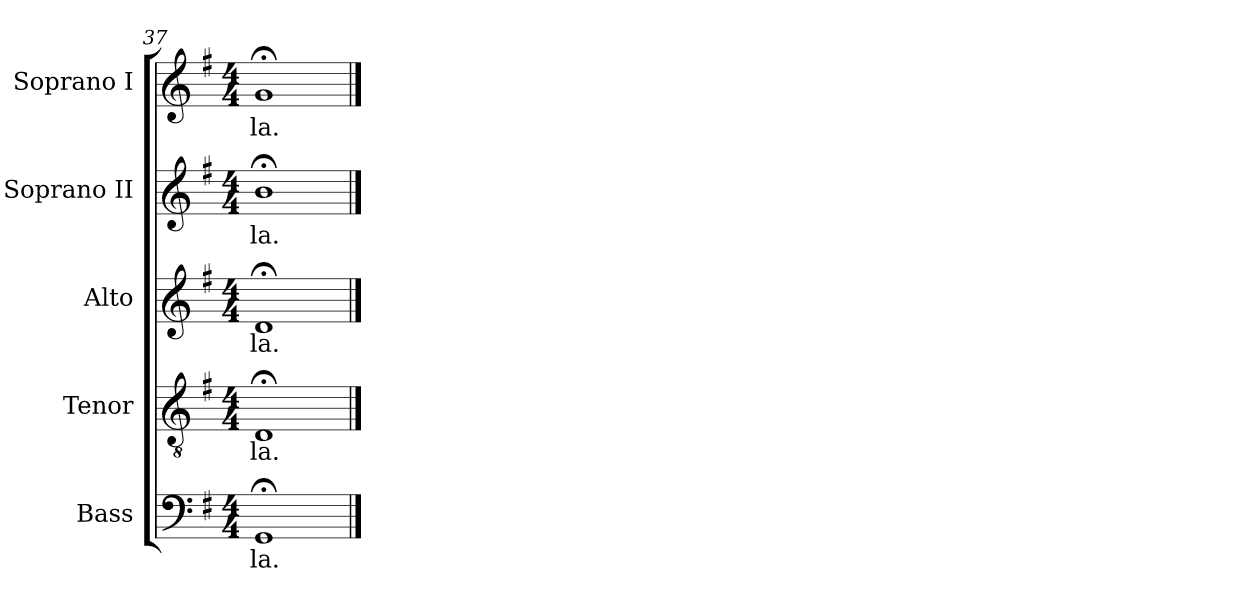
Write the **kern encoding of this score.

**kern	**text	**kern	**text	**kern	**text	**kern	**text	**kern	**text
*part5	*part5	*part4	*part4	*part3	*part3	*part2	*part2	*part1	*part1
*staff5	*staff5	*staff4	*staff4	*staff3	*staff3	*staff2	*staff2	*staff1	*staff1
*I"Bass	*	*I"Tenor	*	*I"Alto	*	*I"Soprano II	*	*I"Soprano I	*
*I'B.	*	*I'T.	*	*I'A.	*	*I'S. II	*	*I'S. I	*
*clefF4	*	*clefGv2	*	*clefG2	*	*clefG2	*	*clefG2	*
*	*	*ITrd7c12	*	*	*	*	*	*	*
*k[f#]	*	*k[f#]	*	*k[f#]	*	*k[f#]	*	*k[f#]	*
*G:	*	*G:	*	*G:	*	*G:	*	*G:	*
*M4/4	*	*M4/4	*	*M4/4	*	*M4/4	*	*M4/4	*
=37	=37	=37	=37	=37	=37	=37	=37	=37	=37
!	!LO:LY:b:color=#000000	!	!	!	!	!	!	!	!
!	!	!	!LO:LY:b:color=#000000	!	!	!	!	!	!
!	!	!	!	!	!LO:LY:b:color=#000000	!	!	!	!
!	!	!	!	!	!	!	!LO:LY:b:color=#000000	!	!
!	!	!	!	!	!	!	!	!	!LO:LY:b:color=#000000
1GG;i	-la.-	1DD;i	-la.-	1d;i	-la.-	1b;i	-la.-	1g;i	-la.-
==	==	==	==	==	==	==	==	==	==
*-	*-	*-	*-	*-	*-	*-	*-	*-	*-
